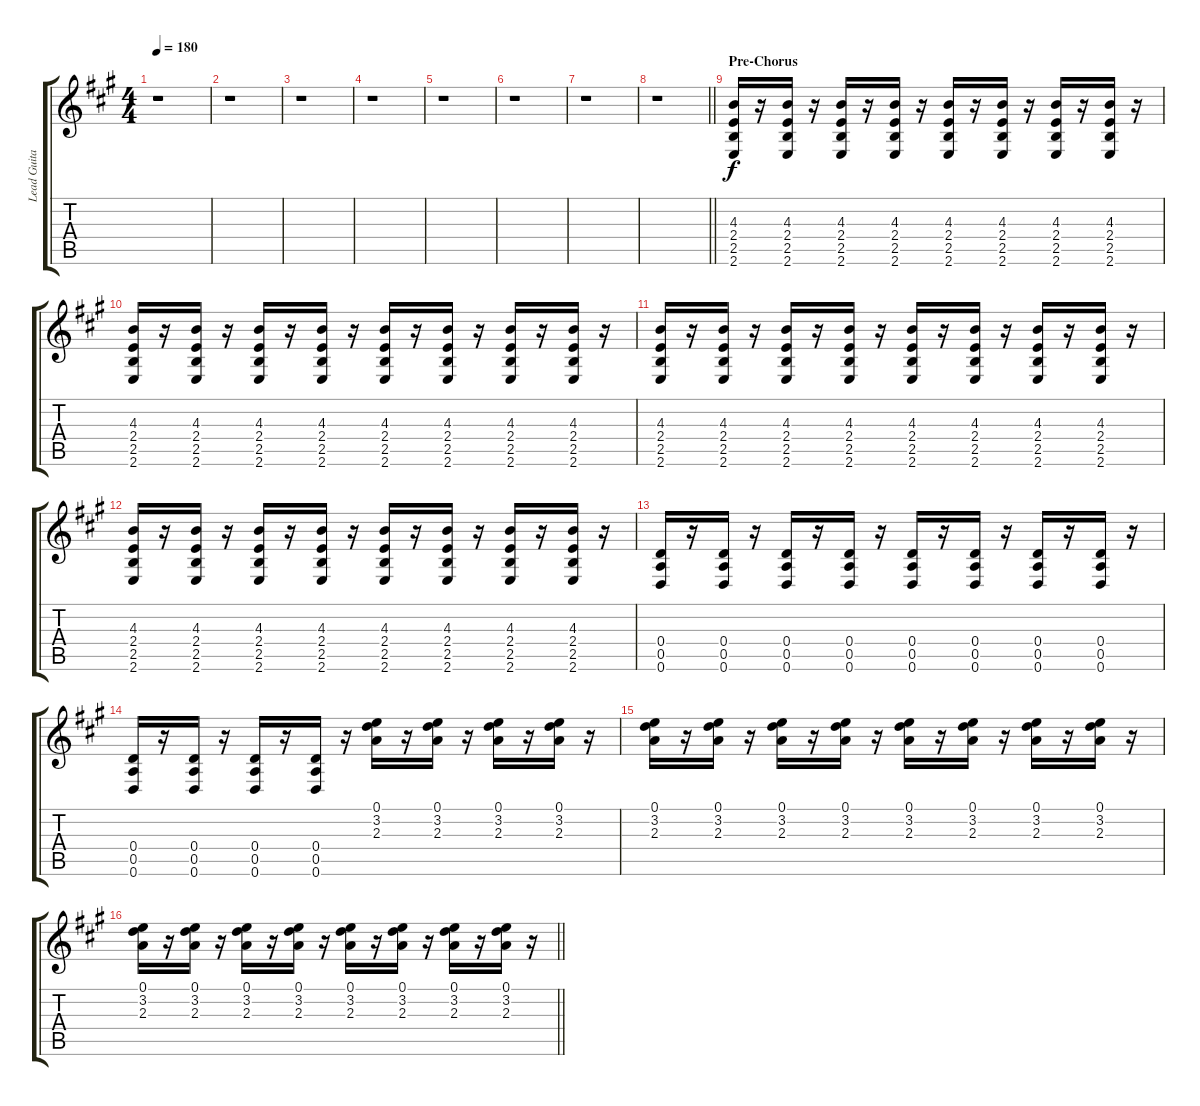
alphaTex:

\track ("Lead Guitar (Adam Gontier)" "Lead Guita") {instrument distortionguitar}
\staff {score tabs}
\tuning (E4 B3 G3 D3 A2 D2) {hide}
\ts (4 4)
\tempo 180
\clef g2
\ks f#minor
r.1{dy f} |
r.1 |
r.1 |
r.1 |
r.1 |
r.1 |
r.1 |
\barLineRight lightlight
r.1 |
\section ("" "Pre-Chorus")
(4.3 2.4 2.5 2.6).16{volume 7 balance 0} r.16 (4.3 2.4 2.5 2.6).16 r.16 (4.3 2.4 2.5 2.6).16 r.16 (4.3 2.4 2.5 2.6).16 r.16 (4.3 2.4 2.5 2.6).16 r.16 (4.3 2.4 2.5 2.6).16 r.16 (4.3 2.4 2.5 2.6).16 r.16 (4.3 2.4 2.5 2.6).16 r.16 |
(4.3 2.4 2.5 2.6).16 r.16 (4.3 2.4 2.5 2.6).16 r.16 (4.3 2.4 2.5 2.6).16 r.16 (4.3 2.4 2.5 2.6).16 r.16 (4.3 2.4 2.5 2.6).16 r.16 (4.3 2.4 2.5 2.6).16 r.16 (4.3 2.4 2.5 2.6).16 r.16 (4.3 2.4 2.5 2.6).16 r.16 |
(4.3 2.4 2.5 2.6).16 r.16 (4.3 2.4 2.5 2.6).16 r.16 (4.3 2.4 2.5 2.6).16 r.16 (4.3 2.4 2.5 2.6).16 r.16 (4.3 2.4 2.5 2.6).16 r.16 (4.3 2.4 2.5 2.6).16 r.16 (4.3 2.4 2.5 2.6).16 r.16 (4.3 2.4 2.5 2.6).16 r.16 |
(4.3 2.4 2.5 2.6).16 r.16 (4.3 2.4 2.5 2.6).16 r.16 (4.3 2.4 2.5 2.6).16 r.16 (4.3 2.4 2.5 2.6).16 r.16 (4.3 2.4 2.5 2.6).16 r.16 (4.3 2.4 2.5 2.6).16 r.16 (4.3 2.4 2.5 2.6).16 r.16 (4.3 2.4 2.5 2.6).16 r.16{volume 16} |
(0.4 0.5 0.6).16{volume 12} r.16 (0.4 0.5 0.6).16 r.16 (0.4 0.5 0.6).16 r.16 (0.4 0.5 0.6).16 r.16 (0.4 0.5 0.6).16 r.16 (0.4 0.5 0.6).16 r.16 (0.4 0.5 0.6).16 r.16 (0.4 0.5 0.6).16 r.16 |
(0.4 0.5 0.6).16 r.16 (0.4 0.5 0.6).16 r.16 (0.4 0.5 0.6).16 r.16 (0.4 0.5 0.6).16 r.16{volume 16} (0.1 3.2 2.3).16{volume 8} r.16 (0.1 3.2 2.3).16 r.16 (0.1 3.2 2.3).16 r.16 (0.1 3.2 2.3).16 r.16 |
(0.1 3.2 2.3).16 r.16 (0.1 3.2 2.3).16 r.16 (0.1 3.2 2.3).16 r.16 (0.1 3.2 2.3).16 r.16 (0.1 3.2 2.3).16 r.16 (0.1 3.2 2.3).16 r.16 (0.1 3.2 2.3).16 r.16 (0.1 3.2 2.3).16 r.16 |
\barLineRight lightlight
(0.1 3.2 2.3).16 r.16 (0.1 3.2 2.3).16 r.16 (0.1 3.2 2.3).16 r.16 (0.1 3.2 2.3).16 r.16 (0.1 3.2 2.3).16{volume 6} r.16 (0.1 3.2 2.3).16 r.16 (0.1 3.2 2.3).16 r.16 (0.1 3.2 2.3).16 r.16
